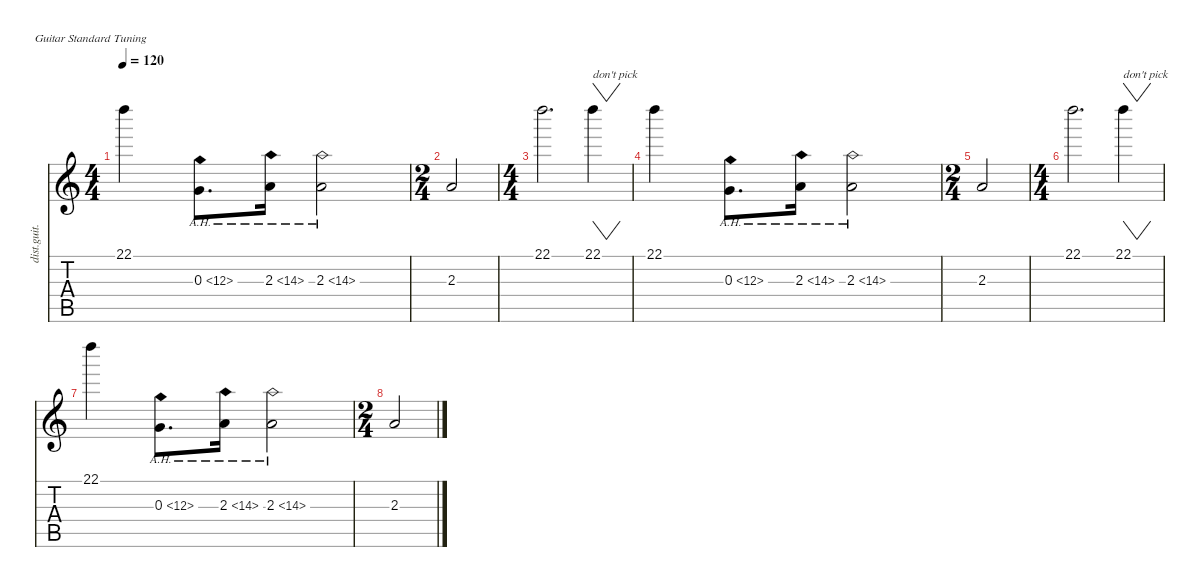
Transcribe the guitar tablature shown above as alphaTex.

\defaultSystemsLayout 4
\hideDynamics
\bracketExtendMode nobrackets
\track ("Gtr. I" "dist.guit.") {instrument distortionguitar}
\staff {score tabs}
\tuning (E4 B3 G3 D3 A2 E2)
\ts (4 4)
\tempo 120
\clef g2
\ks c
22.1.4{dy f beam Down} 0.3{ah 12}.8{d beam Down} 2.3{ah 12}.16{beam Down} 2.3{ah 12}.2{beam Down} |
\ts (2 4)
2.3.2{beam Up} |
\ts (4 4)
22.1.2{d beam Down} 22.1.4{vw txt "don't pick" beam Down} |
22.1.4{beam Down} 0.3{ah 12}.8{d beam Down} 2.3{ah 12}.16{beam Down} 2.3{ah 12}.2{beam Down} |
\ts (2 4)
2.3.2{beam Up} |
\ts (4 4)
22.1.2{d beam Down} 22.1.4{vw txt "don't pick" beam Down} |
22.1.4{beam Down} 0.3{ah 12}.8{d beam Down} 2.3{ah 12}.16{beam Down} 2.3{ah 12}.2{beam Down} |
\ts (2 4)
2.3.2{beam Up}
